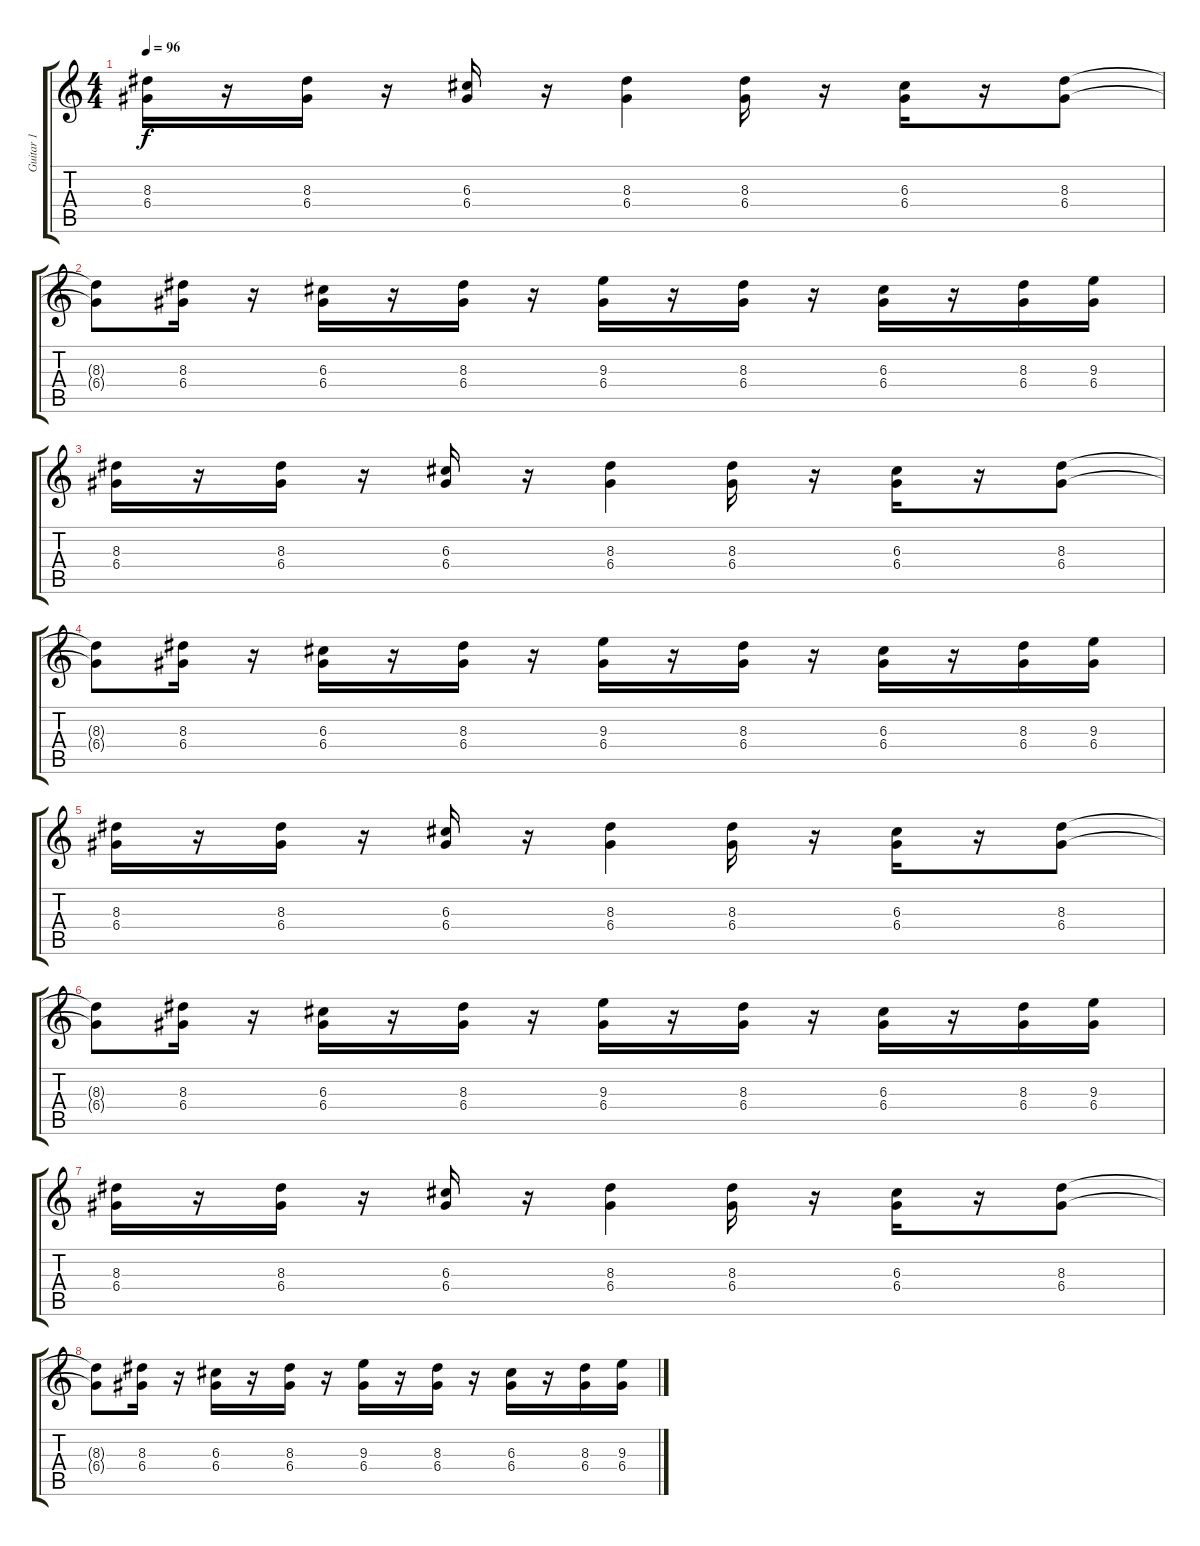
\track ("Guitar 1" "Guitar 1") {instrument overdrivenguitar}
\staff {score tabs}
\tuning (E4 B3 G3 D3 A2 E2) {hide}
\ts (4 4)
\tempo 96
\clef g2
\ks c
(8.3 6.4).16{dy f instrument overdrivenguitar} r.16 (8.3 6.4).16 r.16 (6.3 6.4).16 r.16 (8.3 6.4).4 (8.3 6.4).16 r.16 (6.3 6.4).16 r.16 (8.3 6.4).8 |
(8.3{t} 6.4{t}).8 (8.3 6.4).16 r.16 (6.3 6.4).16 r.16 (8.3 6.4).16 r.16 (9.3 6.4).16 r.16 (8.3 6.4).16 r.16 (6.3 6.4).16 r.16 (8.3 6.4).16 (9.3 6.4).16 |
(8.3 6.4).16 r.16 (8.3 6.4).16 r.16 (6.3 6.4).16 r.16 (8.3 6.4).4 (8.3 6.4).16 r.16 (6.3 6.4).16 r.16 (8.3 6.4).8 |
(8.3{t} 6.4{t}).8 (8.3 6.4).16 r.16 (6.3 6.4).16 r.16 (8.3 6.4).16 r.16 (9.3 6.4).16 r.16 (8.3 6.4).16 r.16 (6.3 6.4).16 r.16 (8.3 6.4).16 (9.3 6.4).16 |
(8.3 6.4).16 r.16 (8.3 6.4).16 r.16 (6.3 6.4).16 r.16 (8.3 6.4).4 (8.3 6.4).16 r.16 (6.3 6.4).16 r.16 (8.3 6.4).8 |
(8.3{t} 6.4{t}).8 (8.3 6.4).16 r.16 (6.3 6.4).16 r.16 (8.3 6.4).16 r.16 (9.3 6.4).16 r.16 (8.3 6.4).16 r.16 (6.3 6.4).16 r.16 (8.3 6.4).16 (9.3 6.4).16 |
(8.3 6.4).16 r.16 (8.3 6.4).16 r.16 (6.3 6.4).16 r.16 (8.3 6.4).4 (8.3 6.4).16 r.16 (6.3 6.4).16 r.16 (8.3 6.4).8 |
(8.3{t} 6.4{t}).8 (8.3 6.4).16 r.16 (6.3 6.4).16 r.16 (8.3 6.4).16 r.16 (9.3 6.4).16 r.16 (8.3 6.4).16 r.16 (6.3 6.4).16 r.16 (8.3 6.4).16 (9.3 6.4).16
